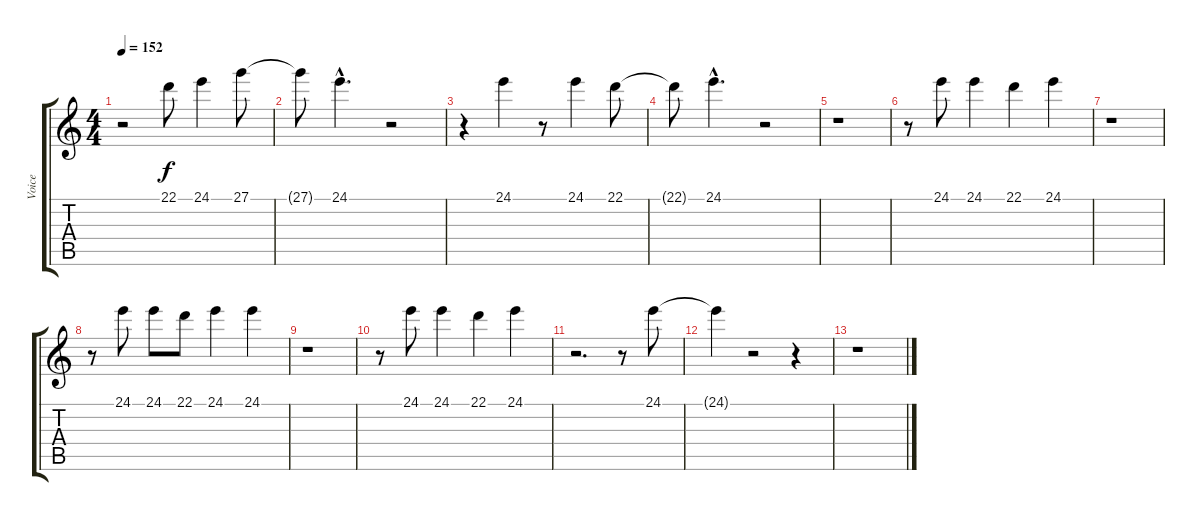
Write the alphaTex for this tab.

\track ("Voice" "Voice") {instrument trumpet}
\staff {score tabs}
\tuning (E4 B3 G3 D3 A2 E2) {hide}
\ts (4 4)
\tempo 152
\clef g2
\ks c
r.2{dy f} 22.1.8 24.1.4 27.1.8 |
27.1{t}.8 24.1{hac}.4{d} r.2 |
r.4 24.1.4 r.8 24.1.4 22.1.8 |
22.1{t}.8 24.1{hac}.4{d} r.2 |
r.1 |
r.8 24.1.8 24.1.4 22.1.4 24.1.4 |
r.1 |
r.8 24.1.8 24.1.8 22.1.8 24.1.4 24.1.4 |
r.1 |
r.8 24.1.8 24.1.4 22.1.4 24.1.4 |
r.2{d} r.8 24.1.8 |
24.1{t}.4 r.2 r.4 |
r.1
